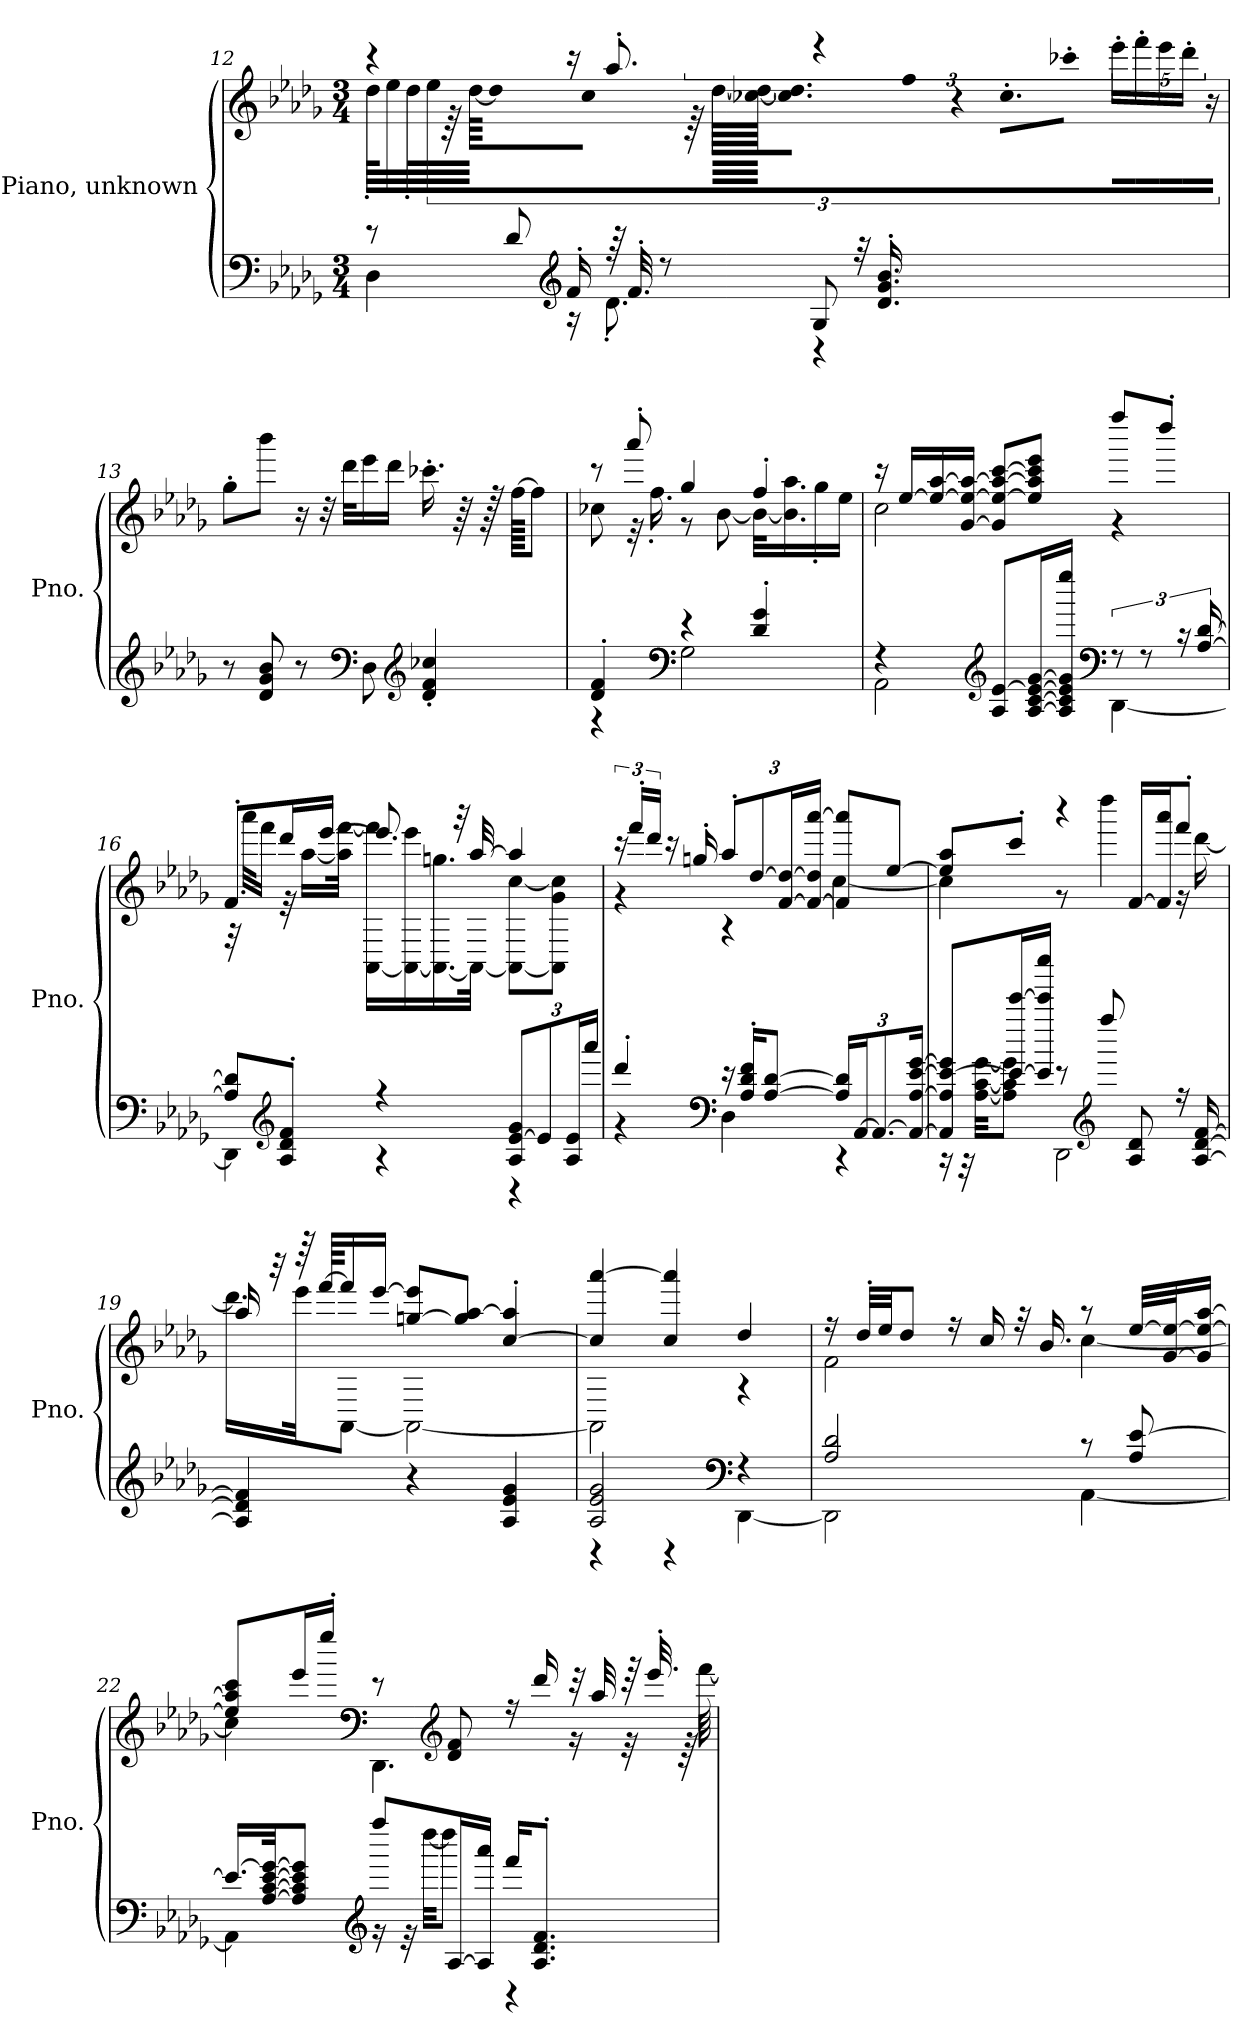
**kern	**kern
*part1	*part1
*staff2	*staff1
*I"Piano, unknown	*
*I'Pno.	*
!!LO:PB:g=z
*clefF4	*clefG2
*k[b-e-a-d-g-]	*k[b-e-a-d-g-]
*M3/4	*M3/4
=12	=12
*^	*^
8r	4D-\	4r	64dd-'\KLLL
.	.	.	32ee-\
.	.	.	64dd-'\L
.	.	.	96ee-\JJJJ
.	.	.	96r
.	.	.	[96dd-\LLLL
.	.	.	64dd-\]
.	.	.	64cc\JJJJ
8d-/	.	.	96r
.	.	.	[96dd-\LLLL
.	.	.	[96cc-X\ 96dd-\_JJ
.	.	.	16.cc-\] 16.dd-\]JJ
*clefG2	*	*	*
16f'/	16r	16r	16ff\
64r	8.d-'\	8.aa-'/	64r
32.f'/	.	.	32.cc-'\KKL
8r	.	.	8ccc-X'\J
8G-/	4r	4r	20eee-'\LL
.	.	.	20fff'\
.	.	.	20eee-\
32r	.	.	.
.	.	.	20ddd-'\JJ
16.d-/' 16.g-/' 16.b-/'	.	.	.
.	.	.	20r
*v	*v	*	*
*	*v	*v
!!LO:LB:g=z
=13	=13
8r	8gg-'\L
8d-/ 8g-/ 8b-/	8bbb-\J
8r	16r
.	32r
.	32ddd-\KLL
*clefF4	*
8D-\	16eee-\
.	16ddd-\JJ
*clefG2	*
4d-/' 4f/' 4cc-X/'	16.ccc-X'\
.	64r
.	128r
.	[128ff\KKKKL
.	8ff\J]
=14	=14
*^	*^
4d-/' 4f/'	4r	8r	8cc-X\
.	.	8aaa-'/	32r
.	.	.	16.ff'\
*clefF4	*	*	*
4r	2G-\	4gg-/	8r
.	.	.	[8b-\
4d-/' 4g-/'	.	4ff'/	32b-\KLL_
.	.	.	16.b-\] 16.aa-\
.	.	.	16gg-'\
.	.	.	16ee-\JJ
!!LO:LB:g=z	!!
=15	=15	=15	=15
4r	2AA-\	16r	2cc\
.	.	[16ee-/LL	.
.	.	16ee-/_ [16aa-/	.
.	.	[16g-/ 16ee-/_ 16aa-/_JJ	.
*clefG2	*	*	*
8A-/ [8e-/L	.	8g-/] 8ee-/_ 8aa-/_ [8ccc/L	.
[16A-/ [16c/ 16e-/_ [16g-/L	.	8ee-/] 8aa-/] 8ccc/] 8eee-/J	.
16A-/] 16c/] 16e-/] 16g-/] 16eeee-/JJ	.	.	.
*clefF4	*	*	*
12r	[4DD-\	8ffff/L	4r
12r	.	.	.
.	.	8dddd-'/J	.
24r	.	.	.
[24A-/ [24d-/	.	.	.
=16	=16	=16	=16
8A-/] 8d-/]L	4DD-\]	8f'/L	32r
.	.	.	32aaa-'\KLL
.	.	.	16fff\JJ
*clefG2	*	*	*
8A-/' 8d-/' 8f/'J	.	16ddd-/L	32r
.	.	.	[16aa-\LL
.	.	[16eee-/JJ	.
.	.	.	32aa-\] [32fff\JJk
4r	4r	8.eee-/]	[16AA-\ 16fff\]LL
.	.	.	16AA-\_ 16eee-\
.	.	.	16.AA-\_ 16.ggn\
.	.	32r	.
.	.	[32aa-/	32AA-\JJk_
*Xbrackettup	*	*	*
12A-/ [12e-/ 12g-/L	4r	4aa-/]	8AA-\_ [8cc\L
12e-/]	.	.	.
.	.	.	8AA-\] 8g-\ 8cc\]J
24A-/ 24e-/L	.	.	.
24aaa-/JJ	.	.	.
!!LO:LB:g=z	!!
=17	=17	=17	=17
4ddd-'/	4r	24r	4r
.	.	24fff'/LL	.
.	.	24ddd-/JJ	.
.	.	16r	.
.	.	16ggn'/	.
*clefF4	*	*	*
*	*	*Xbrackettup	*
16r	4D-\	12aa-'/L	4r
16A-/' 16d-/' 16f/'KL	.	.	.
.	.	[12dd-/	.
[8A-/ [8d-/J	.	.	.
.	.	[24f/ 24dd-/_L	.
.	.	24f/_ 24dd-/] [24aaa-/JJ	.
24A-/] 24d-/]LL	4r	8f/] 8aaa-/]L	[4cc\
[24AA-/J	.	.	.
12.AA-/_	.	.	.
.	.	[8ee-/J	.
24AA-/_ [24A-/ [24e-/ [24g-/Jk	.	.	.
=18	=18	=18	=18
8AA-/] 8A-/] 8e-/_ 8g-/]L	16r	8ee-/] 8aa-/L	4cc\]
.	32r	.	.
.	[32A-\ [32c\ [32g-\KKL	.	.
16e-/_ [16eee-/L	8A-\] 8c\] 8g-\]J	8ccc'/J	.
16e-/] 16eee-/] 16eeee-/JJ	.	.	.
8r	2DD-\	4r	8r
*clefG2	*	*	*
8ffff/	.	.	4dddd-\
8A-/ 8d-/	.	[16f/LL	.
.	.	16f/] 16aaa-/J	.
16r	.	8fff'/J	16r
[16A-/ [16d-/ [16f/	.	.	[16ddd-\
*v	*v	*	*
!!LO:LB:g=z	!!
=19	=19	=19
4A-/] 4d-/] 4f/]	16aa-/	16.ddd-\LL]
.	32r	.
.	64r	32eee-\JK
.	[64fff/KKLL	.
.	16fff/]	[8AA-\J
.	[16eee-/JJ	.
4r	[8ggn/ 8eee-/]L	2AA-\_
.	8gg/] [8aa-/J	.
4A-/ 4e-/ 4g-/	[4cc/' 4aa-/]'	.
=20	=20	=20
*^	*	*
2A-/ 2e-/ 2g-/	4r	4cc/] [4aaa-/	2AA-\]
.	4r	4cc/ 4aaa-/]	.
*clefF4	*	*	*
4r	[4DD-\	4dd-/	4r
=21	=21	=21	=21
2A-/ 2d-/	2DD-\]	16r	2f\
.	.	32dd-'/LLL	.
.	.	32ee-/JJ	.
.	.	8dd-/J	.
.	.	16r	.
.	.	16cc/	.
.	.	32r	.
.	.	16.b-/	.
8r	[4AA-\	8r	[4cc\
8A-/ [8e-/	.	[32ee-/LLL	.
.	.	[32g-/ 32ee-/_J	.
.	.	16g-/] 16ee-/_ [16aa-/JJ	.
!!LO:LB:g=z	!!
=22	=22	=22	=22
16.e-/LL_	4AA-\]	8ee-/] 8aa-/] 8ccc/L	4cc\]
[32A-/ [32c/ 32e-/_ [32g-/JK	.	.	.
8A-/] 8c/] 8e-/] 8g-/]J	.	16eee-/L	.
.	.	16eeee-'/JJ	.
*clefG2	*	*clefF4	*
8ffff/L	16r	8r	4.DD-\
.	32r	.	.
.	[32dddd-\KKL	.	.
*	*	*clefG2	*
[16A-/L	8dddd-\J]	8d-/ 8f/	.
16A-/] 16aaa-/JJ	.	.	.
16fff/KL	4r	16r	.
8.A-/' 8.d-/' 8.f/'J	.	16ddd-/	.
.	.	32r	16r
.	.	32aa-/	.
.	.	64r	32r
.	.	32.eee-'/	.
.	.	.	64r
.	.	.	[64fff\
*v	*v	*	*
*	*v	*v
=	=
*-	*-
